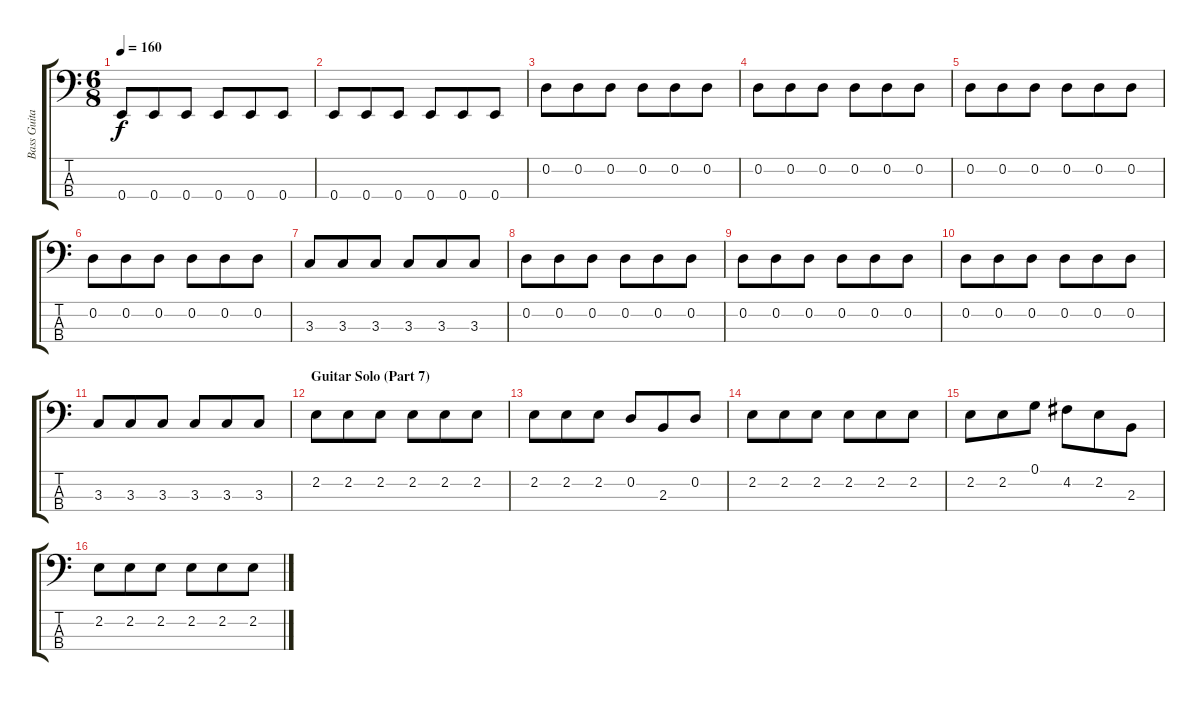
\track ("Bass Guitar" "Bass Guita") {instrument electricbassfinger}
\staff {score tabs}
\tuning (G2 D2 A1 E1) {hide}
\ts (6 8)
\tempo 160
\clef f4
\ks c
0.4.8{dy f} 0.4.8 0.4.8 0.4.8 0.4.8 0.4.8 |
0.4.8 0.4.8 0.4.8 0.4.8 0.4.8 0.4.8 |
0.2.8 0.2.8 0.2.8 0.2.8 0.2.8 0.2.8 |
0.2.8 0.2.8 0.2.8 0.2.8 0.2.8 0.2.8 |
0.2.8 0.2.8 0.2.8 0.2.8 0.2.8 0.2.8 |
0.2.8 0.2.8 0.2.8 0.2.8 0.2.8 0.2.8 |
3.3.8 3.3.8 3.3.8 3.3.8 3.3.8 3.3.8 |
0.2.8 0.2.8 0.2.8 0.2.8 0.2.8 0.2.8 |
0.2.8 0.2.8 0.2.8 0.2.8 0.2.8 0.2.8 |
0.2.8 0.2.8 0.2.8 0.2.8 0.2.8 0.2.8 |
3.3.8 3.3.8 3.3.8 3.3.8 3.3.8 3.3.8 |
\section ("" "Guitar Solo (Part 7)")
2.2.8 2.2.8 2.2.8 2.2.8 2.2.8 2.2.8 |
2.2.8 2.2.8 2.2.8 0.2.8 2.3.8 0.2.8 |
2.2.8 2.2.8 2.2.8 2.2.8 2.2.8 2.2.8 |
2.2.8 2.2.8 0.1.8 4.2.8 2.2.8 2.3.8 |
2.2.8 2.2.8 2.2.8 2.2.8 2.2.8 2.2.8
